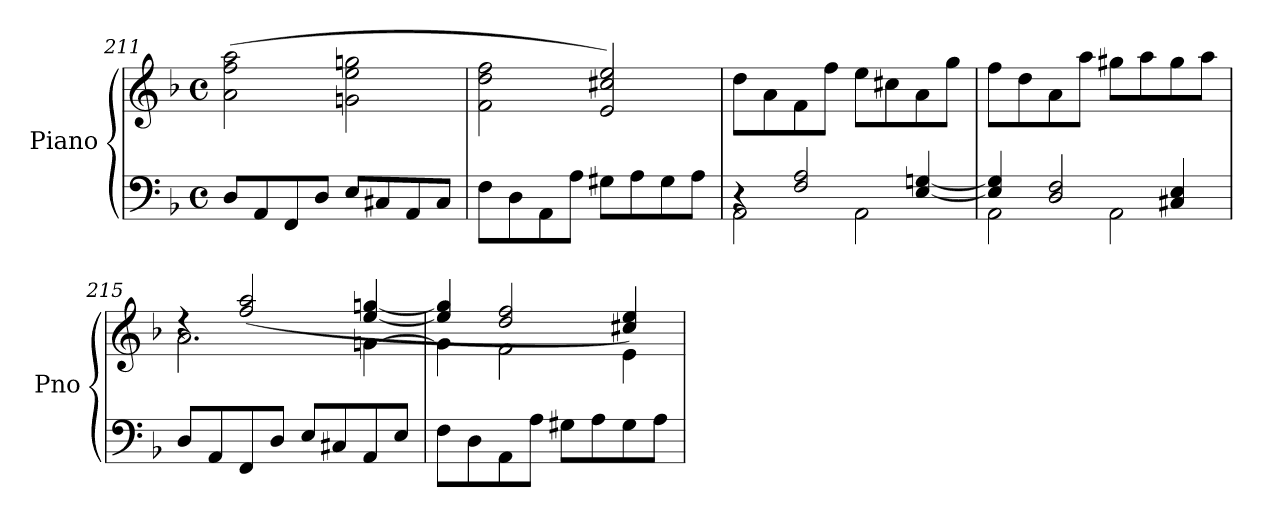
**kern	**kern
*part1	*part1
*staff2	*staff1
*I"Piano	*
*I'Pno	*
*clefF4	*clefG2
*k[b-]	*k[b-]
*M4/4	*M4/4
*met(c)	*met(c)
=211	=211
*^	*^
1ryy	8D/L	1ryy	(>2a\ 2ff\ 2aa\
.	8AA/	.	.
.	8FF/	.	.
.	8D/J	.	.
.	8E/L	.	2gn\ 2ee\ 2ggn\
.	8C#X/	.	.
.	8AA/	.	.
.	8C#/J	.	.
=212	=212	=212	=212
1ryy	8F\L	1ryy	2f\ 2dd\ 2ff\
.	8D\	.	.
.	8AA\	.	.
.	8A\J	.	.
.	8G#X\L	.	2e/ 2cc#X/ 2ee/)
.	8A\	.	.
.	8G#\	.	.
.	8A\J	.	.
=213	=213	=213	=213
*	*^	*	*
1ryy	4r	2AA\	1ryy	8dd\L
.	.	.	.	8a\
.	2F/ 2A/	.	.	8f\
.	.	.	.	8ff\J
.	.	2AA\	.	8ee\L
.	.	.	.	8cc#X\
.	[4E/ [4Gn/	.	.	8a\
.	.	.	.	8gg\J
!!LO:LB:g=z	!!
=214	=214	=214	=214	=214
1ryy	4E/] 4G/]	2AA\	1ryy	8ff\L
.	.	.	.	8dd\
.	2D/ 2F/	.	.	8a\
.	.	.	.	8aa\J
.	.	2AA\	.	8gg#X\L
.	.	.	.	8aa\
.	4C#X/ 4E/	.	.	8gg#\
.	.	.	.	8aa\J
*v	*v	*v	*	*
=215	=215	=215
*	*	*^
8D/L	1ryy	4rdd	2.a\
8AA/	.	.	.
8FF/	.	(>2ff/ 2aa/	.
8D/J	.	.	.
8E/L	.	.	.
8C#X/	.	.	.
8AA/	.	[4ee/ [4ggn/	[4gn\
8E/J	.	.	.
=216	=216	=216	=216
8F\L	1ryy	4ee/] 4gg/]	4gn\]
8D\	.	.	.
8AA\	.	2dd/ 2ff/	2f\
8A\J	.	.	.
8G#X\L	.	.	.
8A\	.	.	.
8G#\	.	4cc#X/ 4ee/)	4e\
8A\J	.	.	.
*	*v	*v	*v
=	=
*-	*-
